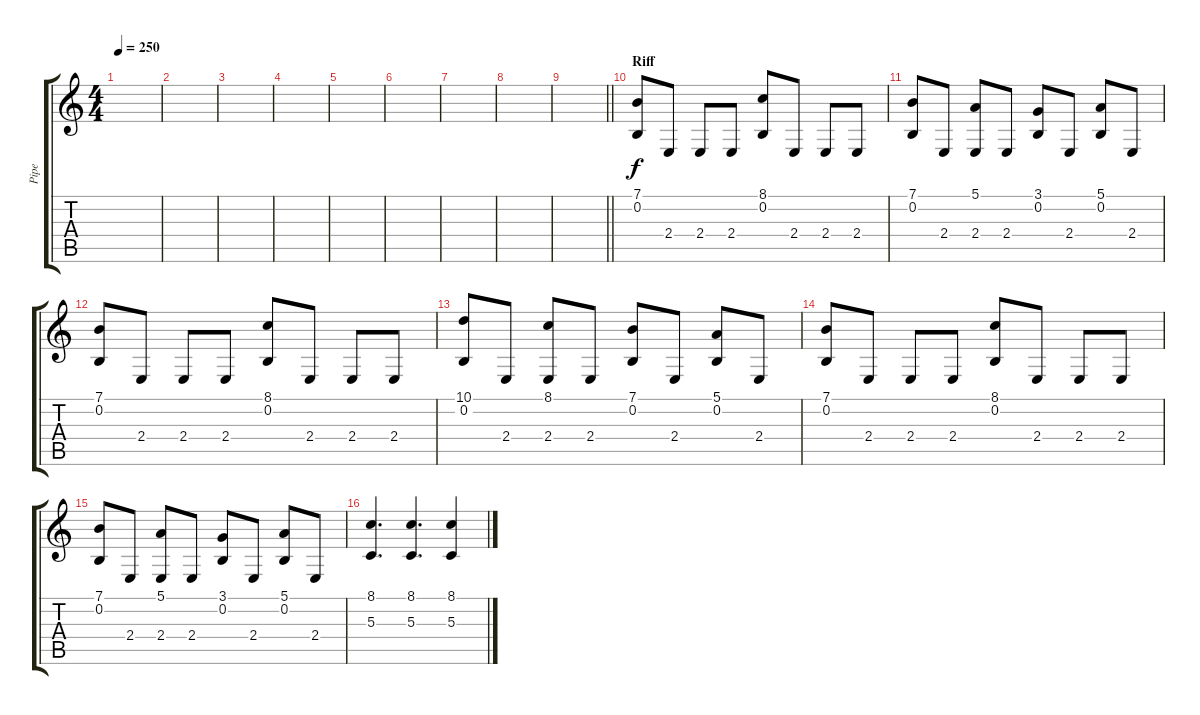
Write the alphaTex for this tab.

\track ("Pipe" "Pipe") {instrument flute}
\staff {score tabs}
\tuning (E4 B3 G3 D3 A2 E2) {hide}
\ts (4 4)
\tempo 250
\clef g2
\ks c
|
|
|
|
|
|
|
|
\barLineRight lightlight
|
\section ("" "Riff")
(7.1 0.2).8 2.4.8 2.4.8 2.4.8 (8.1 0.2).8 2.4.8 2.4.8 2.4.8 |
(7.1 0.2).8 2.4.8 (5.1 2.4).8 2.4.8 (3.1 0.2).8 2.4.8 (5.1 0.2).8 2.4.8 |
(7.1 0.2).8 2.4.8 2.4.8 2.4.8 (8.1 0.2).8 2.4.8 2.4.8 2.4.8 |
(10.1 0.2).8 2.4.8 (8.1 2.4).8 2.4.8 (7.1 0.2).8 2.4.8 (5.1 0.2).8 2.4.8 |
(7.1 0.2).8 2.4.8 2.4.8 2.4.8 (8.1 0.2).8 2.4.8 2.4.8 2.4.8 |
(7.1 0.2).8 2.4.8 (5.1 2.4).8 2.4.8 (3.1 0.2).8 2.4.8 (5.1 0.2).8 2.4.8 |
(8.1 5.3).4{d} (8.1 5.3).4{d} (8.1 5.3).4
